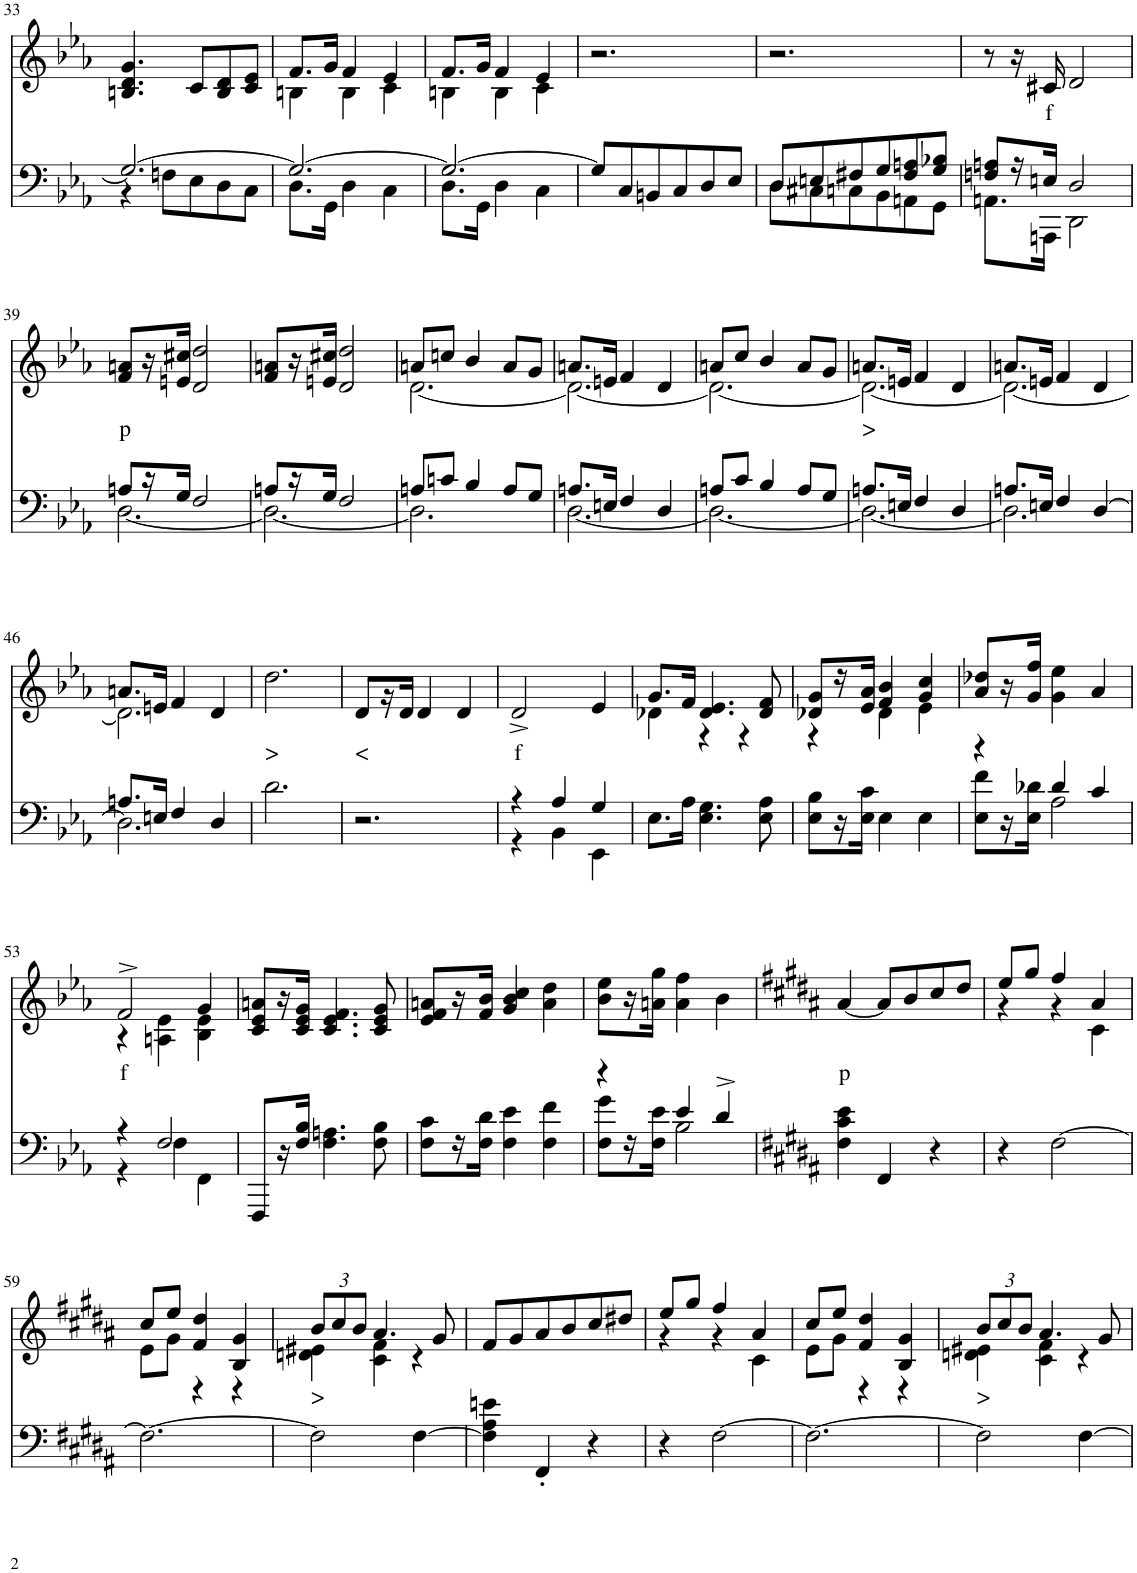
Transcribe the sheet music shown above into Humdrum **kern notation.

**kern	**kern	**text
*part2	*part1	*part1
*staff2	*staff1	*staff1
*I"Piano	*I"Piano	*
*I'Pno	*I'Pno	*
!!LO:PB:g=z
*clefF4	*clefG2	*
*k[b-e-a-]	*k[b-e-a-]	*
*c:	*c:	*
*M3/4	*M3/4	*
=33	=33	=33
*^	*	*
2.G/_	4r	4.Bn/ 4.d/ 4.g/	.
.	8Fn\L	.	.
.	8E-\	8c/L	.
.	8D\	8B/ 8d/	.
.	8C\J	8c/ 8e-/J	.
=34	=34	=34	=34
*	*	*^	*
2.G/_	8.D\L	8.f/L	4Bn\	.
.	16GG\Jk	16g/Jk	.	.
.	4D\	4f/	4B\	.
.	4C\	4e-/	4c\	.
=35	=35	=35	=35	=35
2.G/_	8.D\L	8.f/L	4Bn\	.
.	16GG\Jk	16g/Jk	.	.
.	4D\	4f/	4B\	.
.	4C\	4e-/	4c\	.
*v	*v	*	*	*
*	*v	*v	*
=36	=36	=36
8G/L]	2.r	.
8C/	.	.
8BBn/	.	.
8C/	.	.
8D/	.	.
8E-/J	.	.
=37	=37	=37
*^	*	*
8D/L	8D\L	2.r	.
8En/	8C#X\	.	.
8F#X/	8Cn\	.	.
8G/	8BB-\	.	.
8F#/ 8An/	8AAn\	.	.
8G/ 8B-X/J	8GG\J	.	.
=38	=38	=38	=38
8Fn/ 8An/L	8.AAn\L	8r	.
16r	.	16r	.
!	!	!	!LO:LY:b
16En/JJ	16AAAn\Jk	16c#X/	f
2D/	2DD\	2d/	.
!!LO:LB:g=z
=39	=39	=39	=39
!	!	!	!LO:LY:b
8An/L	[2.D\	8f/ 8an/L	p
16r	.	16r	.
16G/JJ	.	16en/ 16cc#X/JJ	.
2F/	.	2d/ 2dd/	.
=40	=40	=40	=40
8An/L	2.D\_	8f/ 8an/L	.
16r	.	16r	.
16G/JJ	.	16en/ 16cc#X/JJ	.
2F/	.	2d/ 2dd/	.
=41	=41	=41	=41
*	*	*^	*
8An/L	2.D\]	8an/L	[2.d\	.
8cn/J	.	8ccn/J	.	.
4B-/	.	4b-/	.	.
8A/L	.	8a/L	.	.
8G/J	.	8g/J	.	.
=42	=42	=42	=42	=42
8.An/L	[2.D\	8.an/L	2.d\_	.
16En/Jk	.	16en/Jk	.	.
4F/	.	4f/	.	.
4D/	.	4d/	.	.
=43	=43	=43	=43	=43
8An/L	2.D\_	8an/L	2.d\_	.
8c/J	.	8cc/J	.	.
4B-/	.	4b-/	.	.
8A/L	.	8a/L	.	.
8G/J	.	8g/J	.	.
=44	=44	=44	=44	=44
!	!	!	!	!LO:LY:b
8.An/L	2.D\_	8.an/L	2.d\_	>
16En/Jk	.	16en/Jk	.	.
4F/	.	4f/	.	.
4D/	.	4d/	.	.
=45	=45	=45	=45	=45
8.An/L	2.D\]	8.an/L	2.d\_	.
16En/Jk	.	16en/Jk	.	.
4F/	.	4f/	.	.
[4D/	.	4d/	.	.
!!LO:LB:g=z	!!
=46	=46	=46	=46	=46
8.An/L	2.D\]	8.an/L	2.d\]	.
16En/Jk	.	16en/Jk	.	.
4F/	.	4f/	.	.
4D/	.	4d/	.	.
*v	*v	*	*	*
*	*v	*v	*
=47	=47	=47
!	!	!LO:LY:b
2.d\	2.dd\	>
=48	=48	=48
!	!	!LO:LY:b
2.r	8d/L	<
.	16r	.
.	16d/JJ	.
.	4d/	.
.	4d/	.
=49	=49	=49
*^	*	*
!	!	!	!LO:LY:b
4r	4r	2d^/	f
4A-/	4BB-\	.	.
4G/	4EE-\	4e-/	.
*v	*v	*	*
=50	=50	=50
*	*^	*
8.E-\L	8.g/L	4d-X\	.
16A-\Jk	16f/Jk	.	.
4.E-\ 4.G\	4.d-/ 4.e-/	4r	.
.	.	4r	.
8E-\ 8A-\	8d-/ 8f/	.	.
=51	=51	=51	=51
8E-\ 8B-\L	8d-X/ 8g/L	4r	.
16r	16r	.	.
16E-\ 16c\JJ	16e-/ 16a-/JJ	.	.
4E-\	4f/ 4b-/	4d-\	.
4E-\	4g/ 4cc/	4e-\	.
*	*v	*v	*
=52	=52	=52
*^	*	*
4r	8E-\ 8f\L	8a-/ 8dd-X/L	.
.	16r	16r	.
.	16E-\ 16d-X\JJ	16g/ 16ff/JJ	.
4d-/	2A-\	4g\ 4ee-\	.
4c/	.	4a-/	.
!!LO:LB:g=z
=53	=53	=53	=53
*	*	*^	*
!	!	!	!	!LO:LY:b
4r	4r	2f^/	4r	f
2F/	4F\	.	4An\ 4e-\	.
.	4FF\	4g/	4B-\ 4e-\	.
*v	*v	*	*	*
*	*v	*v	*
=54	=54	=54
8FFF/L	8c/ 8e-/ 8an/L	.
16r	16r	.
16F/ 16B-/JJ	16c/ 16e-/ 16g/JJ	.
4.F\ 4.An\	4.c/ 4.e-/ 4.f/	.
8F\ 8B-\	8c/ 8e-/ 8g/	.
=55	=55	=55
8F\ 8c\L	8e-/ 8f/ 8an/L	.
16r	16r	.
16F\ 16d\JJ	16f/ 16b-/JJ	.
4F\ 4e-\	4g/ 4b-/ 4cc/	.
4F\ 4f\	4a\ 4dd\	.
=56	=56	=56
*^	*	*
4r	8F\ 8g\L	8b-\ 8ee-\L	.
.	16r	16r	.
.	16F\ 16e-\JJ	16an\ 16gg\JJ	.
4e-/	2B-\	4a\ 4ff\	.
4d^/	.	4b-\	.
*v	*v	*	*
=57	=57	=57
*k[f#c#g#d#a#]	*k[f#c#g#d#a#]	*
!	!	!LO:LY:b
4F#\ 4c#\ 4e\	[4a#/	p
4FF#/	8a#/L]	.
.	8b/	.
4r	8cc#/	.
.	8dd#/J	.
=58	=58	=58
*	*^	*
4r	8ee/L	4r	.
.	8gg#/J	.	.
[2F#\	4ff#/	4r	.
.	4a#/	4c#\	.
!!LO:LB:g=z	!!
=59	=59	=59	=59
2.F#\_	8cc#/L	8e\L	.
.	8ee/J	8g#\J	.
.	4f#/ 4dd#/	4r	.
.	4B/ 4g#/	4r	.
=60	=60	=60	=60
*	*Xbrackettup	*	*
!	!	!	!LO:LY:b
2F#\]	12b/L	4dn\ 4e#X\	>
.	12cc#/	.	.
.	12b/J	.	.
.	4.a#/	4c#\ 4f#\	.
[4F#\	.	4r	.
.	8g#/	.	.
*	*v	*v	*
=61	=61	=61
4F#\] 4A#\ 4en\	8f#/L	.
.	8g#/	.
4FF#'/	8a#/	.
.	8b/	.
4r	8cc#/	.
.	8dd#X/J	.
=62	=62	=62
*	*^	*
4r	8ee/L	4r	.
.	8gg#/J	.	.
[2F#\	4ff#/	4r	.
.	4a#/	4c#\	.
=63	=63	=63	=63
2.F#\_	8cc#/L	8e\L	.
.	8ee/J	8g#\J	.
.	4f#/ 4dd#/	4r	.
.	4B/ 4g#/	4r	.
=64	=64	=64	=64
!	!	!	!LO:LY:b
2F#\]	12b/L	4dn\ 4e#X\	>
.	12cc#/	.	.
.	12b/J	.	.
.	4.a#/	4c#\ 4f#\	.
[4F#\	.	4r	.
.	8g#/	.	.
*	*v	*v	*
=	=	=
*-	*-	*-
